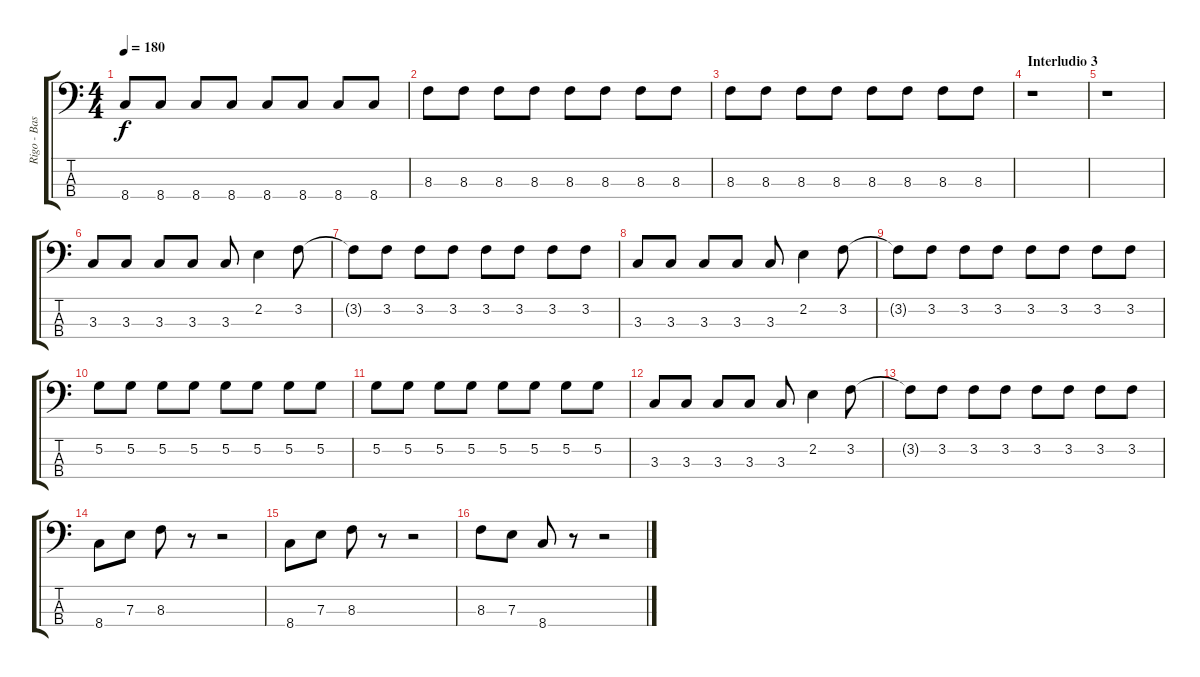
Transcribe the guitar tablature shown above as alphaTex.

\track ("Rigo - Bass" "Rigo - Bas") {instrument electricbasspick}
\staff {score tabs}
\tuning (G2 D2 A1 E1) {hide}
\ts (4 4)
\tempo 180
\clef f4
\ks c
8.4.8{dy f} 8.4.8 8.4.8 8.4.8 8.4.8 8.4.8 8.4.8 8.4.8 |
8.3.8 8.3.8 8.3.8 8.3.8 8.3.8 8.3.8 8.3.8 8.3.8 |
8.3.8 8.3.8 8.3.8 8.3.8 8.3.8 8.3.8 8.3.8 8.3.8 |
\section ("" "Interludio 3")
r.1 |
r.1 |
3.3.8 3.3.8 3.3.8 3.3.8 3.3.8 2.2.4 3.2.8 |
3.2{t}.8 3.2.8 3.2.8 3.2.8 3.2.8 3.2.8 3.2.8 3.2.8 |
3.3.8 3.3.8 3.3.8 3.3.8 3.3.8 2.2.4 3.2.8 |
3.2{t}.8 3.2.8 3.2.8 3.2.8 3.2.8 3.2.8 3.2.8 3.2.8 |
5.2.8 5.2.8 5.2.8 5.2.8 5.2.8 5.2.8 5.2.8 5.2.8 |
5.2.8 5.2.8 5.2.8 5.2.8 5.2.8 5.2.8 5.2.8 5.2.8 |
3.3.8 3.3.8 3.3.8 3.3.8 3.3.8 2.2.4 3.2.8 |
3.2{t}.8 3.2.8 3.2.8 3.2.8 3.2.8 3.2.8 3.2.8 3.2.8 |
8.4.8 7.3.8 8.3.8 r.8 r.2 |
8.4.8 7.3.8 8.3.8 r.8 r.2 |
8.3.8 7.3.8 8.4.8 r.8 r.2
